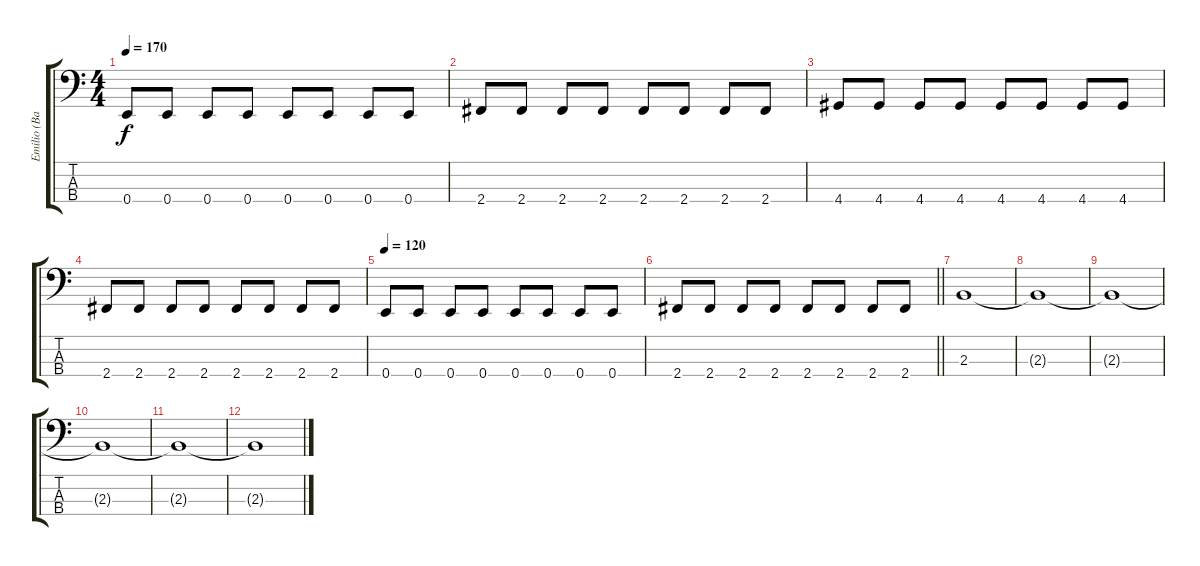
\track ("Emilio (Bass)" "Emilio (Ba") {instrument electricbasspick}
\staff {score tabs}
\tuning (G2 D2 A1 E1) {hide}
\ts (4 4)
\tempo 170
\clef f4
\ks c
0.4.8{dy f} 0.4.8 0.4.8 0.4.8 0.4.8 0.4.8 0.4.8 0.4.8 |
2.4.8 2.4.8 2.4.8 2.4.8 2.4.8 2.4.8 2.4.8 2.4.8 |
4.4.8 4.4.8 4.4.8 4.4.8 4.4.8 4.4.8 4.4.8 4.4.8 |
2.4.8 2.4.8 2.4.8 2.4.8 2.4.8 2.4.8 2.4.8 2.4.8 |
\tempo 120
0.4.8 0.4.8 0.4.8 0.4.8 0.4.8 0.4.8 0.4.8 0.4.8 |
\barLineRight lightlight
2.4.8 2.4.8 2.4.8 2.4.8 2.4.8 2.4.8 2.4.8 2.4.8 |
2.3.1 |
2.3{t}.1{volume 0} |
2.3{t}.1 |
2.3{t}.1 |
2.3{t}.1 |
2.3{t}.1
